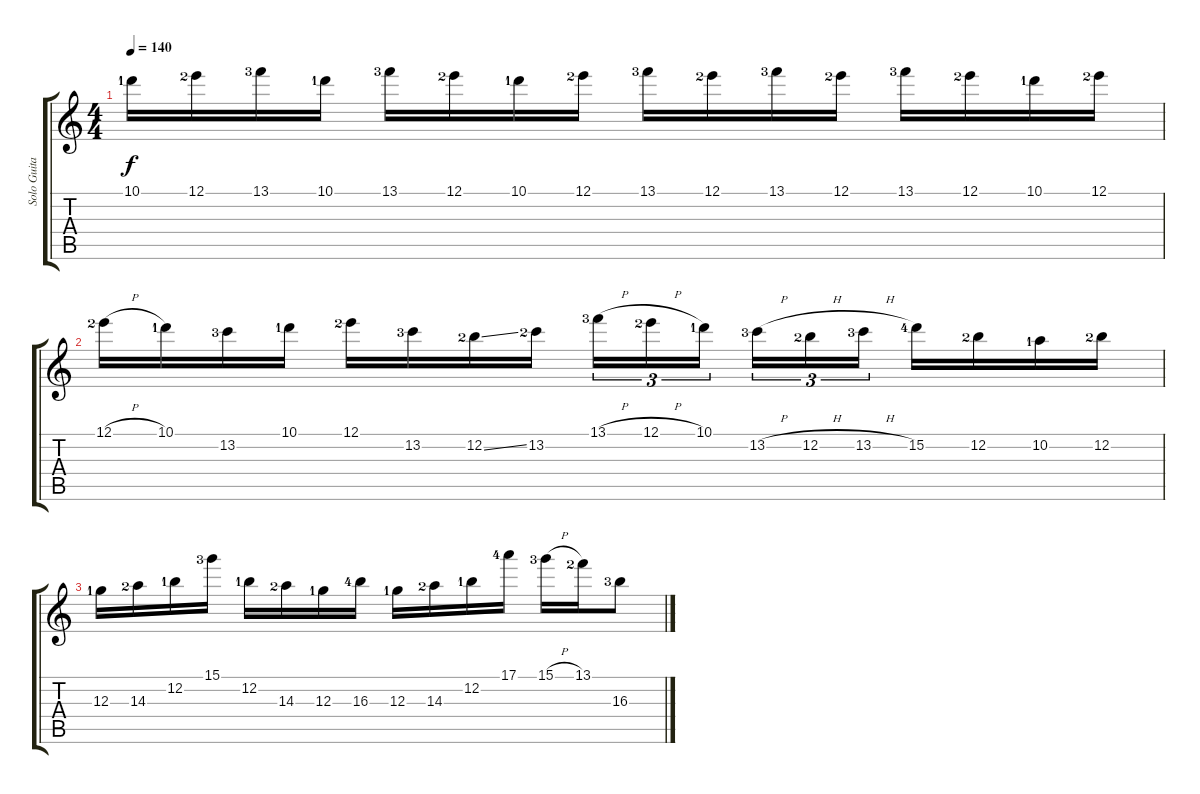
\track ("Solo Guitar" "Solo Guita") {instrument overdrivenguitar}
\staff {score tabs}
\tuning (E4 B3 G3 D3 A2 E2) {hide}
\ts (4 4)
\tempo 140
\clef g2
\ks c
10.1{lf 2}.16{dy f} 12.1{lf 3}.16 13.1{lf 4}.16 10.1{lf 2}.16 13.1{lf 4}.16 12.1{lf 3}.16 10.1{lf 2}.16 12.1{lf 3}.16 13.1{lf 4}.16 12.1{lf 3}.16 13.1{lf 4}.16 12.1{lf 3}.16 13.1{lf 4}.16 12.1{lf 3}.16 10.1{lf 2}.16 12.1{lf 3}.16 |
12.1{h lf 3}.16 10.1{lf 2}.16 13.2{lf 4}.16 10.1{lf 2}.16 12.1{lf 3}.16 13.2{lf 4}.16 12.2{ss lf 3}.16 13.2{lf 3}.16 13.1{h lf 4}.16{tu (3 2)} 12.1{h lf 3}.16{tu (3 2)} 10.1{lf 2}.16{tu (3 2)} 13.2{h lf 4}.16{tu (3 2)} 12.2{h lf 3}.16{tu (3 2)} 13.2{h lf 4}.16{tu (3 2)} 15.2{lf 5}.16 12.2{lf 3}.16 10.2{lf 2}.16 12.2{lf 3}.16 |
12.3{lf 2}.16 14.3{lf 3}.16 12.2{lf 2}.16 15.1{lf 4}.16 12.2{lf 2}.16 14.3{lf 3}.16 12.3{lf 2}.16 16.3{lf 5}.16 12.3{lf 2}.16 14.3{lf 3}.16 12.2{lf 2}.16 17.1{lf 5}.16 15.1{h lf 4}.16 13.1{lf 3}.16 16.3{lf 4}.8
